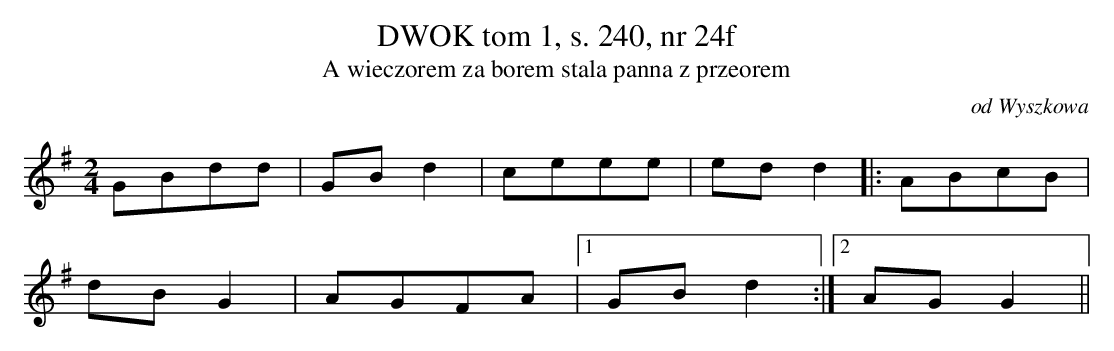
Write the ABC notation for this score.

X:1
T:DWOK tom 1, s. 240, nr 24f
T:A wieczorem za borem stala panna z przeorem
O:od Wyszkowa
M:2/4
L:1/8
K:G
GBdd | GBd2 |ceee | edd2 |: ABcB |
 dBG2 |AGFA |[1 GBd2 :|[2 AGG2||
